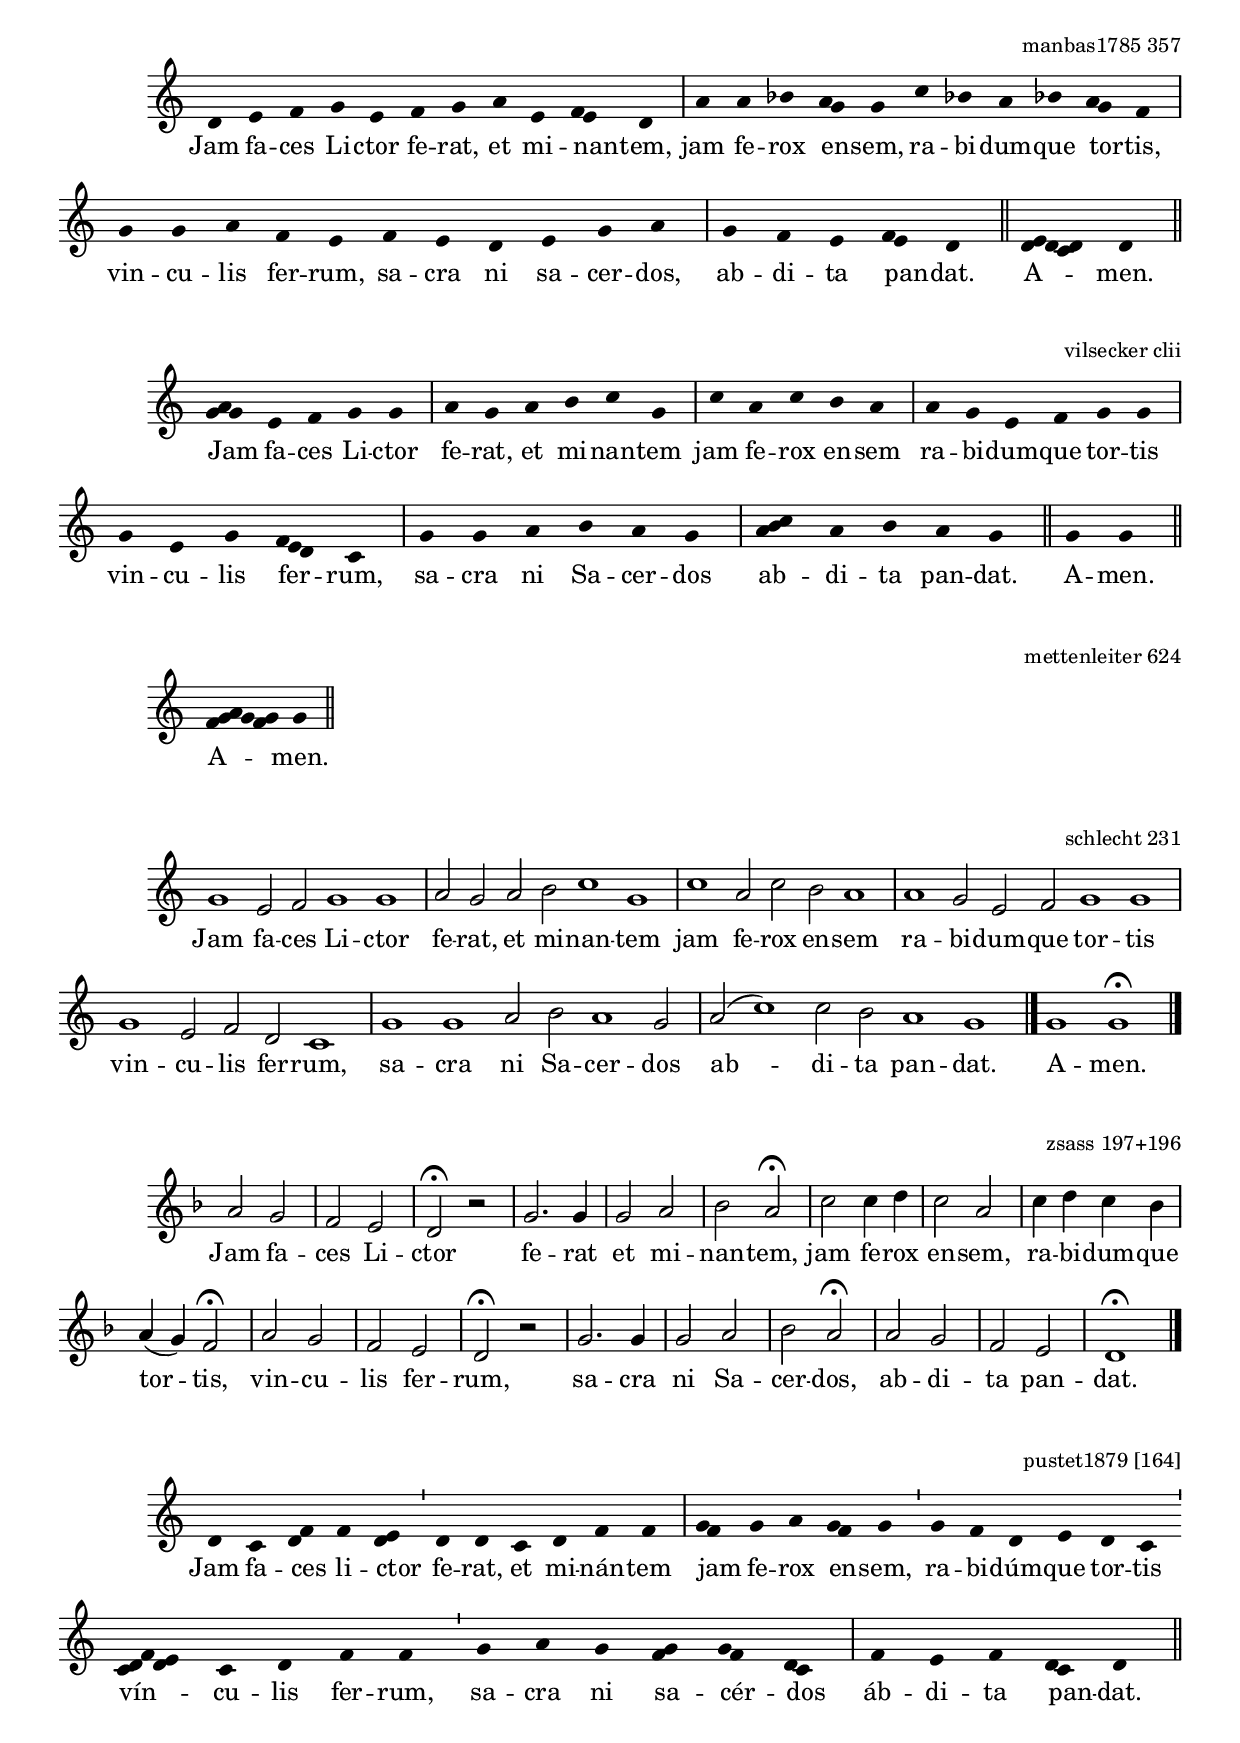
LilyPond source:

\version "2.19.32"

\include "../lib/synopsis.ily"

\score {
  \transpose c c' {
    \plainchant
    d4 e f g e f g a e \melisma { f e } d \bar "|"
    a a bes \melisma { a g } g c' bes a bes \melisma { a g } f \bar "|"
    g g a f e f e d e g a \bar "|"
    g f e \melisma { f e } d \bar "||"
    \melisma { d e d c d } d \bar "||"
  }
  \addlyrics {
    Jam fa -- ces Li -- ctor fe -- rat, et mi -- nan -- tem,
    jam fe -- rox en -- sem, ra -- bi -- dum -- que tor -- tis,
    vin -- cu -- lis fer -- rum, sa -- cra ni sa -- cer -- dos,
    ab -- di -- ta pan -- dat.
    A -- men.
  }
  \header {
    quid = "hymnus"
    fontes = "manbas1785 357"
  }
}

\score {
  \transpose c c' {
    \plainchant
    \melisma { g4 a g } e f g g \bar "|" a g a b c' g \bar "|"
    c' a c' b a \bar "|" a g e f g g \bar "|"
    g e g \melisma { f e d } c \bar "|" g g a b a g \bar "|"
    \melisma { a b c' } a b a g \bar "||"
    g g \bar "||"
  }
  \addlyrics {
    Jam fa -- ces Li -- ctor fe -- rat, et mi -- nan -- tem
    jam fe -- rox en -- sem ra -- bi -- dum -- que tor -- tis
    vin -- cu -- lis fer -- rum, sa -- cra ni Sa -- cer -- dos
    ab -- di -- ta pan -- dat.
    A -- men.
  }
  \header {
    quid = "hymnus"
    fontes = "vilsecker clii"
  }
}

\score {
  \transpose c c' {
    \plainchant
    % \clef "soprano"
    \melisma { f4 g a g f g } g \bar "||"
  }
  \addlyrics {
    A -- men.
  }
  \header {
    fontes = "mettenleiter 624"
  }
}

\score {
  \relative c'' {
    % \clef "soprano"
    \cadenzaOn
    g1 e2 f g1 g \bar "|" a2 g a b c1 g \bar "|"
    c a2 c b a1 \bar "|" a g2 e f g1 g \bar "|"
    g e2 f d c1 \bar "|" g' g a2 b a1 g2 \bar "|"
    a( c1) c2 b a1 g \bar "|."
    g g-\fermata \bar "|."
  }
  \addlyrics {
    Jam fa -- ces Li -- ctor fe -- rat, et mi -- nan -- tem
    jam fe -- rox en -- sem ra -- bi -- dum -- que tor -- tis
    vin -- cu -- lis fer -- rum, sa -- cra ni Sa -- cer -- dos
    ab -- di -- ta pan -- dat.
    A -- men.
  }
  \header {
    quid = "hymnus"
    fontes = "schlecht 231"
  }
}

\score {
  \relative c'' {
    \key f \major
    \time 2/2
    a2 g f e d\fermata r g2. g4 g2 a bes a\fermata
    c2 c4 d c2 a c4 d c bes a( g) f2\fermata
    a2 g f e d\fermata r g2. g4 g2 a bes a\fermata
    a g f e d1\fermata \bar "|."
  }
  \addlyrics {
    Jam fa -- ces Li -- ctor fe -- rat et mi -- nan -- tem,
    jam fe -- rox en -- sem, ra -- bi -- dum -- que tor -- tis,
    vin -- cu -- lis fer -- rum, sa -- cra ni Sa -- cer -- dos,
    ab -- di -- ta pan -- dat.
  }
  \header {
    quid = "hymnus"
    fontes = "zsass 197+196"
  }
}

\score {
  \transpose c c' {
    \plainchant
    d4 c \melisma { d f } f \melisma { d e } \bar "'" d d c d f f \bar "|"
    \melisma { g f } g a \melisma { g f } g \bar "'" g f d e d c \bar "'"
    \melisma { c d f d e } c d f f \bar "'" g a g \melisma { f g } \melisma { g f } \melisma { d c } \bar "|"
    f e f \melisma { d c } d \bar "||"
  }
  \addlyrics {
    Jam fa -- ces li -- ctor fe -- rat, et mi -- nán -- tem
    jam fe -- rox en -- sem, ra -- bi -- dúm -- que tor -- tis
    vín -- cu -- lis fer -- rum, sa -- cra ni sa -- cér -- dos
    áb -- di -- ta pan -- dat.
  }
  \header {
    quid = "hymnus"
    fontes = "pustet1879 [164]"
  }
}

%{
\score {
  \transpose c c' {
    \plainchant

  }
  \addlyrics {

  }
  \header {
    fontes = ""
  }
}
%}